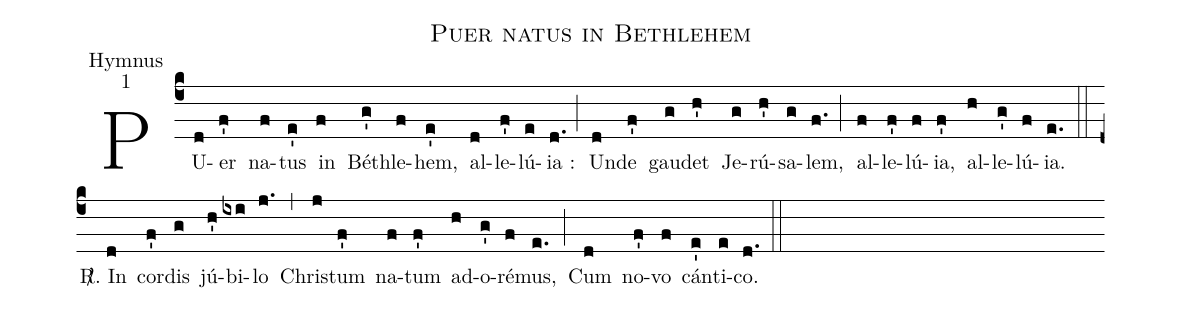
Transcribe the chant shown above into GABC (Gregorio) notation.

name:Puer natus in Bethlehem;
office-part:Hymnus;
mode:1;
%%
(c4) PU(d)er(f') na(f)tus(e') in(f) Béth(g')le(f)hem,(e') al(d)le(f')lú(e){ia} :(d.) (;)
Un(d)de(f') gau(g)det(h') Je(g)rú(h')sa(g)lem,(f.) (;)
al(f)le(f')lú(f){ia},(f') al(h)le(g')lú(f){ia}.(e.) (::)
<sp>R/</sp>. In(d) cor(f')dis(g) jú(h')bi(ixi)lo(j.) (,)
Chri(j)stum(f') na(f)tum(f') ad(h)o(g')ré(f)mus,(e.) (;)
Cum(d) no(f')vo(f) cán(e')ti(e)co.(d.) (::)
